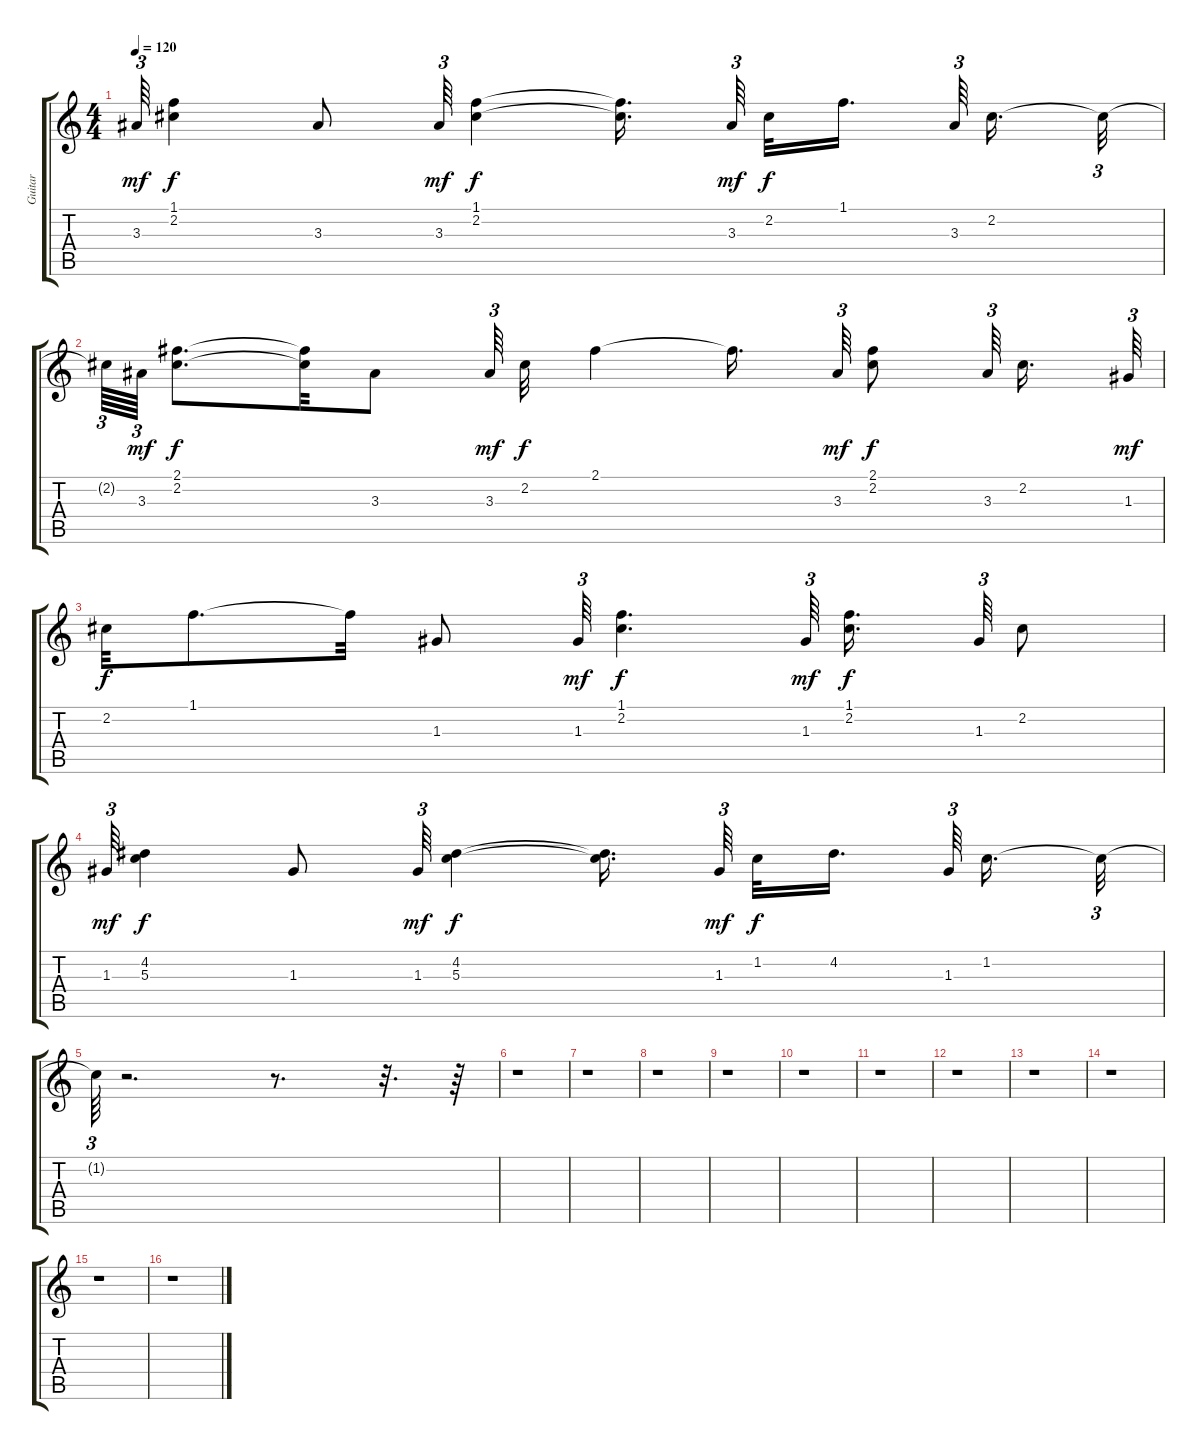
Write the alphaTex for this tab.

\track ("Guitar" "Guitar") {instrument electricguitarjazz}
\staff {score tabs}
\tuning (E4 B3 G3 D3 A2 E2) {hide}
\ts (4 4)
\tempo 120
\clef g2
\ks c
3.3.64{tu (3 2) dy mf} (1.1 2.2).4{dy f} 3.3.8 3.3.64{tu (3 2) dy mf} (1.1 2.2).4{dy f} (1.1{t} 2.2{t}).16{d} 3.3.64{tu (3 2) dy mf} 2.2.32{dy f} 1.1.16{d beam splitsecondary} 3.3.64{tu (3 2) beam splitsecondary} 2.2.16{d} 2.2{t}.32{tu (3 2)} |
2.2{t}.64{tu (3 2)} 3.3.64{tu (3 2) dy mf} (2.1 2.2).8{d dy f} (2.1{t} 2.2{t}).32 3.3.8 3.3.64{tu (3 2) dy mf} 2.2.32{dy f} 2.1.4 2.1{t}.16{d} 3.3.64{tu (3 2) dy mf} (2.1 2.2).8{dy f} 3.3.64{tu (3 2) beam splitsecondary} 2.2.16{d} 1.3.64{tu (3 2) dy mf} |
2.2.32{dy f} 1.1.8{d} 1.1{t}.32 1.3.8 1.3.64{tu (3 2) dy mf} (1.1 2.2).4{d dy f} 1.3.64{tu (3 2) dy mf beam splitsecondary} (1.1 2.2).16{d dy f beam splitsecondary} 1.3.64{tu (3 2)} 2.2.8 |
1.3.64{tu (3 2) dy mf} (4.2 5.3).4{dy f} 1.3.8 1.3.64{tu (3 2) dy mf} (4.2 5.3).4{dy f} (4.2{t} 5.3{t}).16{d} 1.3.64{tu (3 2) dy mf} 1.2.32{dy f} 4.2.16{d beam splitsecondary} 1.3.64{tu (3 2) beam splitsecondary} 1.2.16{d} 1.2{t}.32{tu (3 2)} |
1.2{t}.64{tu (3 2)} r.2{d} r.8{d} r.32{d} r.64 |
r.1 |
r.1 |
r.1 |
r.1 |
r.1 |
r.1 |
r.1 |
r.1 |
r.1 |
r.1 |
r.1
